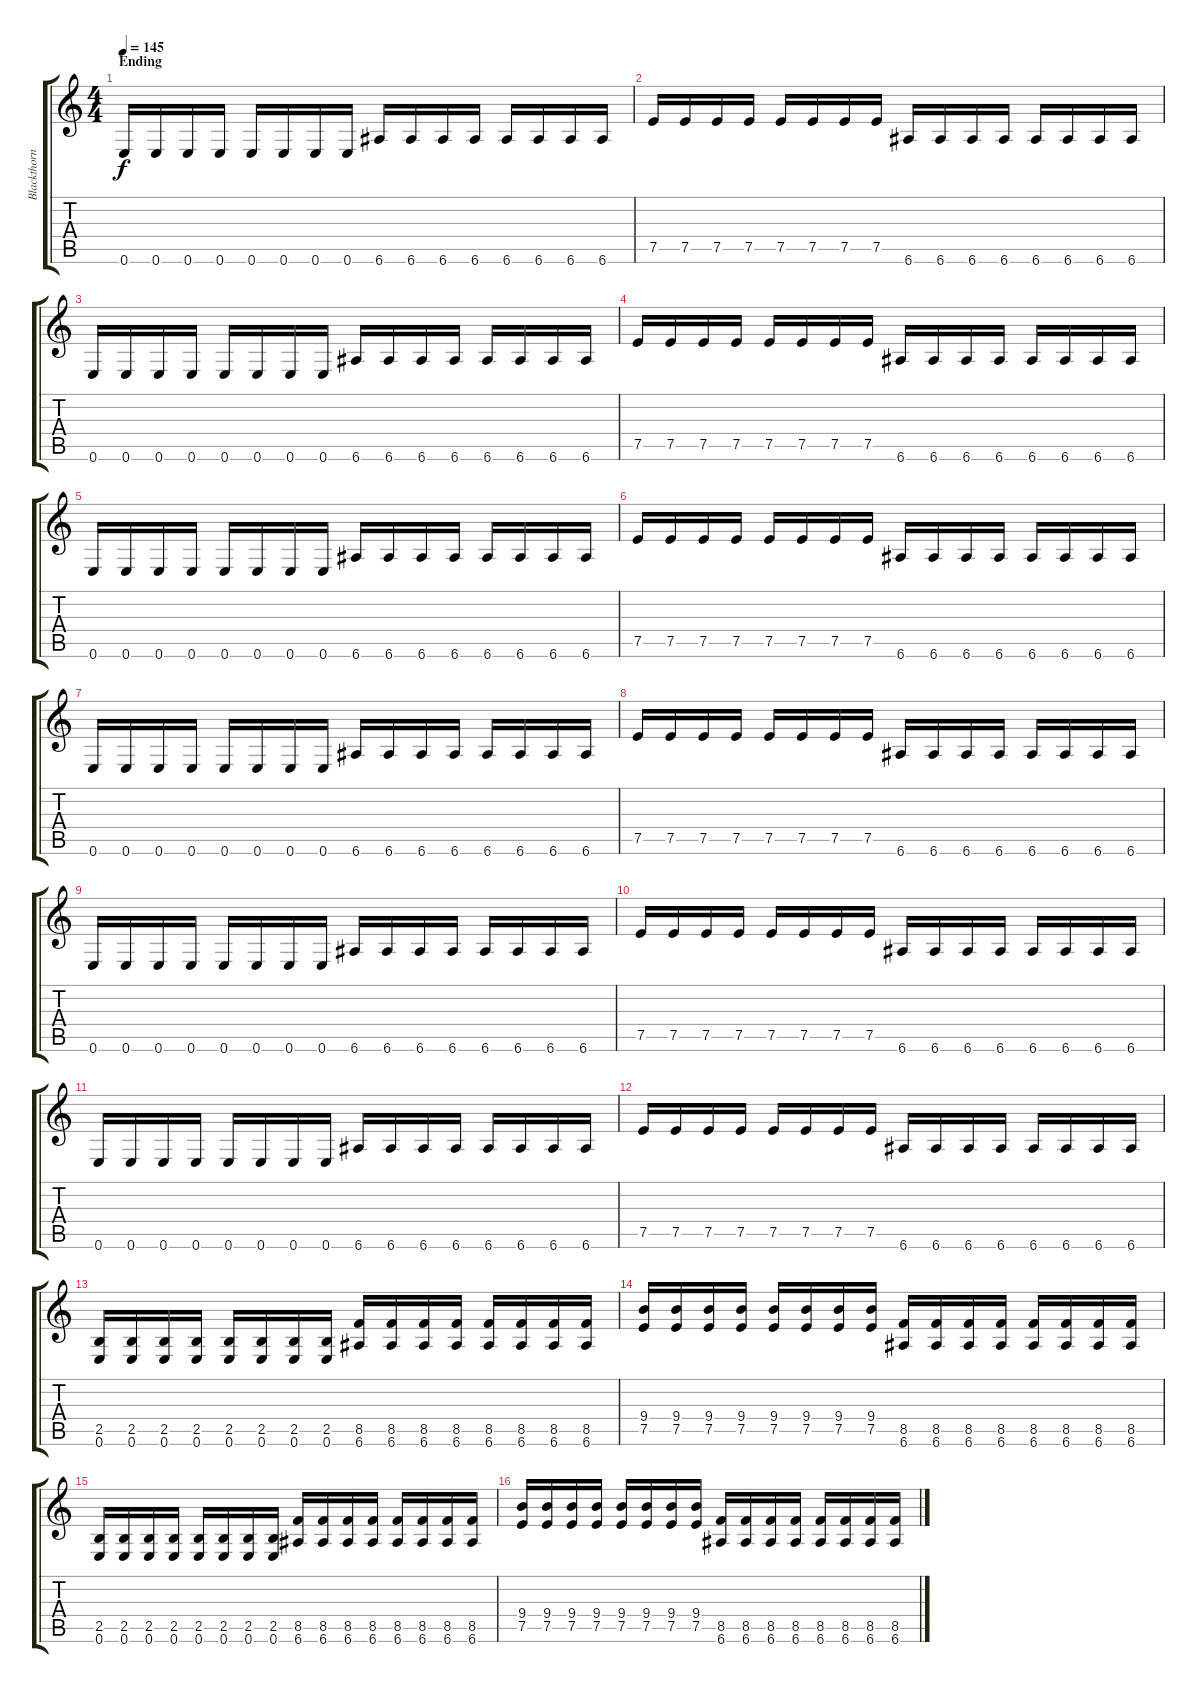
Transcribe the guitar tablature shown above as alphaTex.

\track ("Blackthorn" "Blackthorn") {instrument distortionguitar}
\staff {score tabs}
\tuning (E4 B3 G3 D3 A2 E2) {hide}
\ts (4 4)
\section ("" "Ending")
\tempo 145
\clef g2
\ks c
0.6.16{dy f} 0.6.16 0.6.16 0.6.16 0.6.16 0.6.16 0.6.16 0.6.16 6.6.16 6.6.16 6.6.16 6.6.16 6.6.16 6.6.16 6.6.16 6.6.16 |
7.5.16 7.5.16 7.5.16 7.5.16 7.5.16 7.5.16 7.5.16 7.5.16 6.6.16 6.6.16 6.6.16 6.6.16 6.6.16 6.6.16 6.6.16 6.6.16 |
0.6.16 0.6.16 0.6.16 0.6.16 0.6.16 0.6.16 0.6.16 0.6.16 6.6.16 6.6.16 6.6.16 6.6.16 6.6.16 6.6.16 6.6.16 6.6.16 |
7.5.16 7.5.16 7.5.16 7.5.16 7.5.16 7.5.16 7.5.16 7.5.16 6.6.16 6.6.16 6.6.16 6.6.16 6.6.16 6.6.16 6.6.16 6.6.16 |
0.6.16 0.6.16 0.6.16 0.6.16 0.6.16 0.6.16 0.6.16 0.6.16 6.6.16 6.6.16 6.6.16 6.6.16 6.6.16 6.6.16 6.6.16 6.6.16 |
7.5.16 7.5.16 7.5.16 7.5.16 7.5.16 7.5.16 7.5.16 7.5.16 6.6.16 6.6.16 6.6.16 6.6.16 6.6.16 6.6.16 6.6.16 6.6.16 |
0.6.16 0.6.16 0.6.16 0.6.16 0.6.16 0.6.16 0.6.16 0.6.16 6.6.16 6.6.16 6.6.16 6.6.16 6.6.16 6.6.16 6.6.16 6.6.16 |
7.5.16 7.5.16 7.5.16 7.5.16 7.5.16 7.5.16 7.5.16 7.5.16 6.6.16 6.6.16 6.6.16 6.6.16 6.6.16 6.6.16 6.6.16 6.6.16 |
0.6.16 0.6.16 0.6.16 0.6.16 0.6.16 0.6.16 0.6.16 0.6.16 6.6.16 6.6.16 6.6.16 6.6.16 6.6.16 6.6.16 6.6.16 6.6.16 |
7.5.16 7.5.16 7.5.16 7.5.16 7.5.16 7.5.16 7.5.16 7.5.16 6.6.16 6.6.16 6.6.16 6.6.16 6.6.16 6.6.16 6.6.16 6.6.16 |
0.6.16 0.6.16 0.6.16 0.6.16 0.6.16 0.6.16 0.6.16 0.6.16 6.6.16 6.6.16 6.6.16 6.6.16 6.6.16 6.6.16 6.6.16 6.6.16 |
7.5.16 7.5.16 7.5.16 7.5.16 7.5.16 7.5.16 7.5.16 7.5.16 6.6.16 6.6.16 6.6.16 6.6.16 6.6.16 6.6.16 6.6.16 6.6.16 |
(2.5 0.6).16 (2.5 0.6).16 (2.5 0.6).16 (2.5 0.6).16 (2.5 0.6).16 (2.5 0.6).16 (2.5 0.6).16 (2.5 0.6).16 (8.5 6.6).16 (8.5 6.6).16 (8.5 6.6).16 (8.5 6.6).16 (8.5 6.6).16 (8.5 6.6).16 (8.5 6.6).16 (8.5 6.6).16 |
(9.4 7.5).16 (9.4 7.5).16 (9.4 7.5).16 (9.4 7.5).16 (9.4 7.5).16 (9.4 7.5).16 (9.4 7.5).16 (9.4 7.5).16 (8.5 6.6).16 (8.5 6.6).16 (8.5 6.6).16 (8.5 6.6).16 (8.5 6.6).16 (8.5 6.6).16 (8.5 6.6).16 (8.5 6.6).16 |
(2.5 0.6).16 (2.5 0.6).16 (2.5 0.6).16 (2.5 0.6).16 (2.5 0.6).16 (2.5 0.6).16 (2.5 0.6).16 (2.5 0.6).16 (8.5 6.6).16 (8.5 6.6).16 (8.5 6.6).16 (8.5 6.6).16 (8.5 6.6).16 (8.5 6.6).16 (8.5 6.6).16 (8.5 6.6).16 |
(9.4 7.5).16 (9.4 7.5).16 (9.4 7.5).16 (9.4 7.5).16 (9.4 7.5).16 (9.4 7.5).16 (9.4 7.5).16 (9.4 7.5).16 (8.5 6.6).16 (8.5 6.6).16 (8.5 6.6).16 (8.5 6.6).16 (8.5 6.6).16 (8.5 6.6).16 (8.5 6.6).16 (8.5 6.6).16
